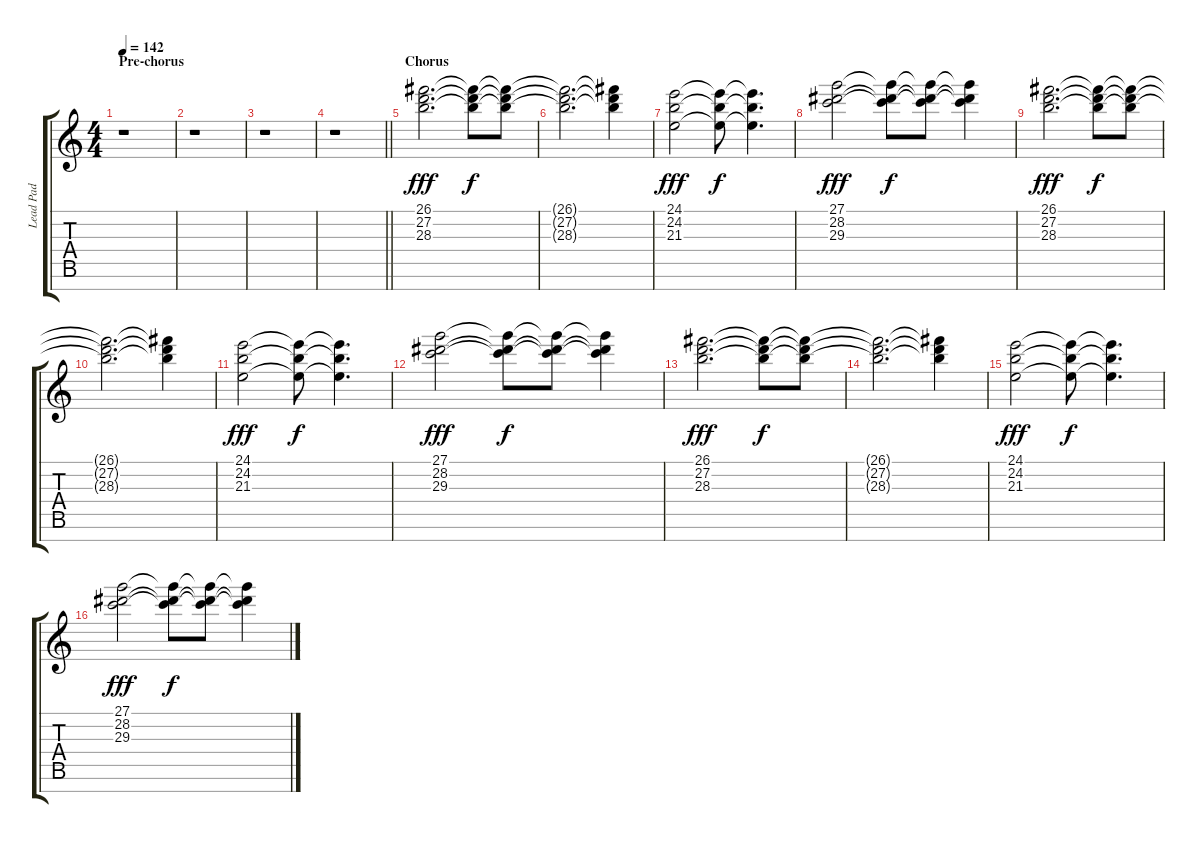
\track ("Lead Pad" "Lead Pad") {instrument lead2sawtooth}
\staff {score tabs}
\tuning (E4 B3 G3 D3 A2 E2 B1) {hide}
\ts (4 4)
\section ("" "Pre-chorus")
\tempo 142
\clef g2
\ks c
r.1{dy f} |
r.1 |
r.1 |
\barLineRight lightlight
r.1 |
\section ("" "Chorus")
(26.1 27.2 28.3).2{d dy fff} (26.1{t} 27.2{t} 28.3{t}).8{dy f} (26.1{t} 27.2{t} 28.3{t}).8 |
(26.1{t} 27.2{t} 28.3{t}).2{d} (26.1{t} 27.2{t} 28.3{t}).4 |
(24.1 24.2 21.3).2{dy fff} (24.1{t} 24.2{t} 21.3{t}).8{dy f} (24.1{t} 24.2{t} 21.3{t}).4{d} |
(27.1 28.2 29.3).2{dy fff} (27.1{t} 28.2{t} 29.3{t}).8{dy f} (27.1{t} 28.2{t} 29.3{t}).8 (27.1{t} 28.2{t} 29.3{t}).4 |
(26.1 27.2 28.3).2{d dy fff} (26.1{t} 27.2{t} 28.3{t}).8{dy f} (26.1{t} 27.2{t} 28.3{t}).8 |
(26.1{t} 27.2{t} 28.3{t}).2{d} (26.1{t} 27.2{t} 28.3{t}).4 |
(24.1 24.2 21.3).2{dy fff} (24.1{t} 24.2{t} 21.3{t}).8{dy f} (24.1{t} 24.2{t} 21.3{t}).4{d} |
(27.1 28.2 29.3).2{dy fff} (27.1{t} 28.2{t} 29.3{t}).8{dy f} (27.1{t} 28.2{t} 29.3{t}).8 (27.1{t} 28.2{t} 29.3{t}).4 |
(26.1 27.2 28.3).2{d dy fff} (26.1{t} 27.2{t} 28.3{t}).8{dy f} (26.1{t} 27.2{t} 28.3{t}).8 |
(26.1{t} 27.2{t} 28.3{t}).2{d} (26.1{t} 27.2{t} 28.3{t}).4 |
(24.1 24.2 21.3).2{dy fff} (24.1{t} 24.2{t} 21.3{t}).8{dy f} (24.1{t} 24.2{t} 21.3{t}).4{d} |
(27.1 28.2 29.3).2{dy fff} (27.1{t} 28.2{t} 29.3{t}).8{dy f} (27.1{t} 28.2{t} 29.3{t}).8 (27.1{t} 28.2{t} 29.3{t}).4
